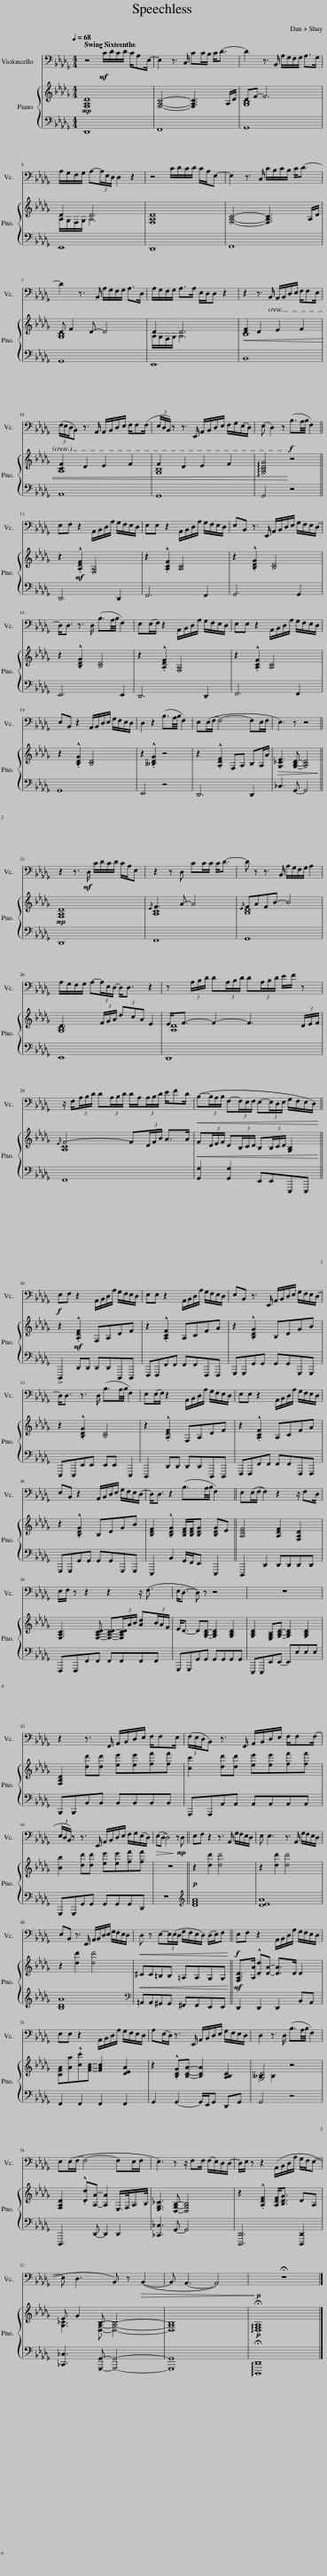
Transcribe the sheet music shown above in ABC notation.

X:1
%%score 1 { ( 2 4 ) | 3 }
L:1/8
Q:1/4=68
M:4/4
I:linebreak $
K:Db
V:1 bass
V:2 treble
V:4 treble
V:3 bass
V:1
 z4!mf! C/D/C/D/ C/A,E,/- | E,2 z3/2 C,/ CC/B,/ C<D- | D2 z3/2 B,,/ A,/G,/F,/G,/ A,>G, |$ A,/G,/F,/G,/ A,-(3A,/E,/D,/ D,2 z2 | z4 C/D/C/D/ C/A,/E,- | %5
 E,2 z3/2 C,/ C/B,/C/B,/ C<D- |$ D2 z3/2 B,,/ A,/G,/F,/G,/ A,>D, | A,/G,/F,/G,/ A,>A, E,/D,/D, z2 | z2 z3/2 B,,/ A,,/B,,/D,/E,/ F,/F,E,/ |$ (3(F,/E,/D,/B,,) z3/2 A,,/ A,,/B,,/D,/E,/ F,/F,(F,/ | %10
 (3E,/D,/B,,/) z z3/2 E,,/ A,,/B,,/D,/E,/ F,/G,/(E,/D,/) | (E, D,2) z!f! (B,3/2A,/4B,/4 F,2) ||$ E,F, z2 A,,/B,,/D,/A,/ G,/F,/E,/D,/ | E,E, z2 A,,/B,,/D,/A,/ G,/F,/E,/D,/ | E,B,, z3/2 E,,/ A,,/B,,/D,/E,/ G,/F,/E,/D,/- |$ %15
 D,<D, z3/2 D,/ (B,3/2A,/4B,/4 F,2) | E,(E,/F,/) z2 A,,/B,,/D,/A,/ G,/F,/E,/D,/ | E,E, z2 A,,/B,,/D,/A,/ G,/F,/E,/D,/ |$ E,B,, z2 A,,/B,,/D,/E,/ G,/F,/E,/D,/ | D,2 z2 (B,3/2A,/4B,/4 F,2) | %20
 E,(E,/F,/- F,4- F,E,/F,/ | E,3) z z4 ||$ z2 z3/2!mf! D,/ C/D/C/D/ C/A,/E, | z2 z D, CC/C/ C<D- | D z z3/2 B,,/ A,/G,/F,/G,/ A,2 |$ %25
 A,/G,/F,/G,/ A,-(3A,/E,/D,/- D,<D, z2 | z (3A,/B,/D/ D(3A,/B,/D/ D(3A,/B,/D/ E/F/ z |$ z/ F,/(3A,/B,/D/ D(3A,/B,/D/ D/A,/(3A,/B,/D/ E/FD/ |!<(! (B,-(3B,/A,/B,/ F,-(3F,/E,/F,/ E,-(3E,/D,/E,/ G,/F,/E,/D,/)!<)! ||$!f! E,F, z2 A,,/B,,/D,/A,/ G,/F,/E,/D,/ | %30
 E,E, z2 A,,/B,,/D,/A,/ G,/F,/E,/D,/ | E,B,, z3/2 E,,/ A,,/B,,/D,/E,/ G,/F,/E,/D,/- |$ D,<D, z3/2 D,/ (B,3/2A,/4B,/4 F,2) | E,(E,/F,/) z2 A,,/B,,/D,/A,/ G,/F,/E,/D,/ | E,E, z2 A,,/B,,/D,/A,/ G,/F,/E,/D,/ |$ %35
 E,B,, z2 A,,/B,,/D,/E,/ G,/F,/E,/D,/- | D,<D, z2 (B,3/2A,/4B,/4 F,2) || E,(E,/F,/- F,2) z2 z/ F,D,/ |$ E,/F,/ z z2 z2 z/ (F,3/2 | E,<D,- D,) z z4 | %40
 z8 |$ z2 z3/2 F,,/ A,,/B,,/D,/E,/ F,/F,E,/ | (3(F,/E,/D,/B,,) z3/2 F,,/ A,,/B,,/D,/E,/ F,/F,(F,/ |$ (3E,/D,/B,,/) z z3/2 E,,/ A,,/B,,/D,/E,/ F,/G,/(E,/D,/) |!>(! (E,D,- D,4)!>)! z!mp! D, || %45
 E,F, z2 z3/2 A,,/ G,/F,/E,/D,/ | E, E,3 z3/2 A,,/ G,/F,/E,/D,/ |$ E,B,, z3/2 E,,/ A,,/B,,/D,/E,/ G,/F,/E,/D,/ |!<(! D, z E,-(3E,/(E,/D,/ G,/F,/E,/D,/) (D,/E,/)F,!<)! ||!f! E,F, z2 A,,/B,,/D,/A,/ G,/F,/E,/D,/ |$ %50
 E,E, z2 A,,/B,,/D,/A,/ G,/F,/E,/D,/ | A,(E,/D,/) z3/2 E,,/ A,,/B,,/D,/E,/ G,/F,/E,/D,/ | D,2 z3/2 D,/ (B,3/2A,/4B,/4 F,2) |$ E,(E,/F,/- F,4- F,E,/F,/ | E,3) z z/ F,F,/ (F,/E,/)D,/D,/- | %55
 D,/E,/ z z2 (A,,/B,,/D,/A,/ G,/F,/E,- |$ E, D,3 B,,) z!>(! (B,,2- | B,, A,,3- A,,4)!>)! |!p! !fermata!z8 |] %59
V:2
!mp! [F,A,D]8 | [F,A,C]4- [F,A,C]3 A,/D/ | DF- F6 |$ D2 D6 | [F,A,D]8 | %5
 [F,A,C]4- [F,A,C]3 A,/D/ |$ D F2 D- D4 | D2 D6 |!<(! [DF]2 D2 E2 F2 |$ [CF]2 D2 E2 F2 | %10
 F2 D2 E2 F2 | !arpeggio![G,B,DG]4!<)! z4 ||$ z2!mf! .!^![A,DF]2 [F,A,]4 | z2 .!^![A,CF]2 [A,C]4 | z2 .!^![B,DG]2 [B,D]4 |$ %15
 z2 .!^![B,DG]2 [B,D]4 | z2 .!^![A,DF]2 [F,A,]4 | z2 .!^![A,CF]2 [A,C]4 |$ z2 .!^![B,DG]2 [B,D]4 | z2 .!^![__B,DG]2 z4 | %20
 z2 .!^![A,DF]2 F,A, B,A,/A/ |!>(! [G,_CE]3 [G,B,D]- [G,B,D]4!>)! ||$!mp! [F,A,D]8 |{/E} F3 A- A4 |{/E} FAFB- B4 |$ %25
 D3 (3F/G/A/ (3dcA E2 | E<F- F2- F3 (3D/E/F/ |${/E} F4- F(3D/F/B/ A>A |!<(! F(3D/E/F/ D(3B,/C/D/ B,(3B,/C/D/ [G,B,]2!<)! ||$ z2!mf! .!^![A,DF]2 F,A,DF | %30
 z2 .!^![A,CF]2 A,CFA | z2 .!^![B,DG]2 B,DGB |$ z2 .!^![B,DG]2 [B,D]4 | z2 .!^![A,DF]2 F,A,DF | z2 .!^![A,CF]2 A,CFA |$ %35
 z2 .!^![B,DG]2 B,DGB | [B,DF]2 .!^![B,DG]2 [B,DF]/[B,DF]/[B,DG] [B,DG]E || [A,DF]4 [A,DF]2 [F,A,D]2 |$ [F,A,C]3 [F,A,CD]- [F,A,CD]-(3[F,A,CD]/A/B/ [Ad](3B/A/F/ | E<D- D[G,B,D]- [G,B,D]2 [G,B,D]2 | %40
 [G,B,D]2 [E,G,B,][G,B,D]- [G,B,D]2 [G,B,D]2 |$ [F,B,D]2 [dd'][dd'] [ee'][ee'][ff'][ff'] | [cc']2 [dd'][dd'] [ee'][ee'][ff'][ff'] |$ [Bb]2 [dd'][dd'] [ee'][ee'][ff'][ff'] | z8 || %45
!p! z2 [dd']2 [dd']4 | z2 [dd']2 [dd']4 |$ z2 [dd']2 [dd']4 |!<(! ^CC=B,B, =A,A,G,G,!<)! ||!mf! [F,A,D]>[A,A] .!^![Dd][DA]- [DA]>D D2 |$ %50
 [CFA][Aa].!^![cc'][FAc]- [FAc]2 [DEA]2 | z2 .!^![B,DG][B,DA]- [B,DA]2 [A,B,D]2 | [G,D]4 z4 |$ [F,A,D]2 .!^![Dd][A,A]- [A,A]2 E,/>F,/A,/>B,/ | [E,G,_C]3 [D,G,B,]- [D,G,B,]4 | %55
 z2 .!^![A,DF]2 [A,DF]<[B,DG] DA, |$ E G2 B,- B,4- | [D,G,B,]8 |!p! !arpeggio!!fermata![D,F,A,]8 |] %59
V:3
 D,,8 | F,,8 | G,,8 |$ E,,8 | D,,8 | %5
 F,,8 |$ G,,8 | E,,8 | B,,8 |$ A,,8 | %10
 G,,8 | G,,4 z4 ||$ D,,6 D,,2 | F,,6 F,,2 | G,,6 G,,2 |$ %15
 E,,6 E,,2 | D,,6 D,,2 | F,,6 F,,2 |$ G,,8 | E,,4 z4 | %20
 D,,6 D,,2 | _C,3 G,,- G,,4 ||$ D,,8 | F,,8 | G,,8 |$ %25
 E,,8 | D,,8 |$ F,,8 | [G,,G,]2 [G,,G,]2 E,,E,,E,,,E,,, ||$ !>!D,,,2 D,,D,, D,,D,,D,,,D,,, | %30
 F,,,F,,,F,,F,, F,,F,,F,,,F,,, | G,,,G,,,G,,G,, G,,G,,G,,,G,,, |$ E,,,E,,,E,,E,, E,,E,, E,,,2 | D,,,2 D,,D,, D,,D,,D,,,D,,, | F,,,F,,,F,,F,, F,,F,,F,,,F,,, |$ %35
 G,,,G,,,G,,G,, G,,G,,G,,,G,,, | E,,,2 B,,2 G,,/F,,/E,, E,,,2 || D,,,2 D,,2 D,,D,,D,,D,, |$ F,,,F,,,F,,F,, F,,F,,F,,F,, | G,,,G,,,G,,G,, G,,G,,G,,G,, | %40
 E,,,E,,,E,,E,,- E,,E,E,E, |$ B,,,B,,,B,,B,, B,,B,,B,,B,, | A,,,A,,,A,,A,, A,,A,,A,,A,, |$ G,,,G,,,G,,G,, G,,G,,G,,D,, | z8 || %45
[K:treble] [DFA]8 | [DEA]8 |$ [B,DA]8 |[K:bass] =A,,A,,^G,,G,, ^F,,F,,E,,E,, || D,,2 D,,2 D,,2 B,,A,, |$ %50
 F,,2 F,,2 F,,2 F,,2 | G,,2 G,,2- G,,/E,,/G,, D,,G,, | G,,4 z4 |$ D,,,3 D,,- D,,2 D,,2 | [_C,,_C,]3 G,,- G,,4 | %55
 [D,,,D,,]6 [D,,,D,,]2 |$ [_C,,_C,]3 [G,,,G,,]- [G,,,G,,]4- | [G,,,G,,]8 | !arpeggio!!fermata![D,,,D,,]8 |] %59
V:4
 x8 | x8 | [G,B,]8 |$ A,/G,/F,/G,/ A,6 | x8 | %5
 x8 |$ [G,B,]8 | A,/G,/F,/G,/ A,6 | B,8 |$ A,8 | %10
 [G,B,]8 | x8 ||$ x8 | x8 | x8 |$ %15
 x8 | x8 | x8 |$ x8 | x8 | %20
 x8 | x8 ||$ x8 | [A,C]8 | [B,D]8 |$ %25
 [G,B,]8 | [A,D]8 |$ [A,C]8 | x8 ||$ x8 | %30
 x8 | x8 |$ x8 | x8 | x8 |$ %35
 x8 | x8 || x8 |$ x8 | x8 | %40
 x8 |$ x8 | x8 |$ x8 | x8 || %45
 x8 | x8 |$ x8 | x8 || x8 |$ %50
 x8 | x8 | __B,2 B,2 x4 |$ x8 | x8 | %55
 x8 |$ [G,_C]3 [D,G,]- [D,G,]4- | x8 | x8 |] %59
